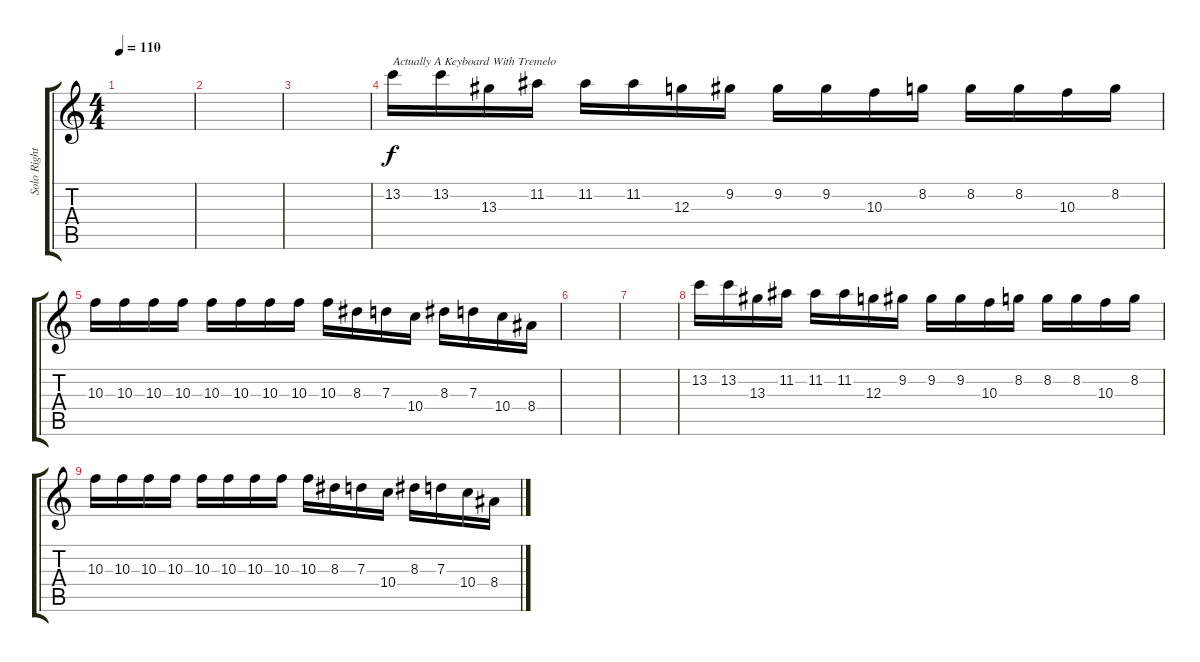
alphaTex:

\track ("Solo Right" "Solo Right") {instrument distortionguitar}
\staff {score tabs}
\tuning (E4 B3 G3 D3 A2 D2) {hide}
\ts (4 4)
\tempo 110
\clef g2
\ks c
|
|
|
13.2.16{txt "Actually A Keyboard With Tremelo"} 13.2.16 13.3.16 11.2.16 11.2.16 11.2.16 12.3.16 9.2.16 9.2.16 9.2.16 10.3.16 8.2.16 8.2.16 8.2.16 10.3.16 8.2.16 |
10.3.16 10.3.16 10.3.16 10.3.16 10.3.16 10.3.16 10.3.16 10.3.16 10.3.16 8.3.16 7.3.16 10.4.16 8.3.16 7.3.16 10.4.16 8.4.16 |
|
|
13.2.16 13.2.16 13.3.16 11.2.16 11.2.16 11.2.16 12.3.16 9.2.16 9.2.16 9.2.16 10.3.16 8.2.16 8.2.16 8.2.16 10.3.16 8.2.16 |
10.3.16 10.3.16 10.3.16 10.3.16 10.3.16 10.3.16 10.3.16 10.3.16 10.3.16 8.3.16 7.3.16 10.4.16 8.3.16 7.3.16 10.4.16 8.4.16
